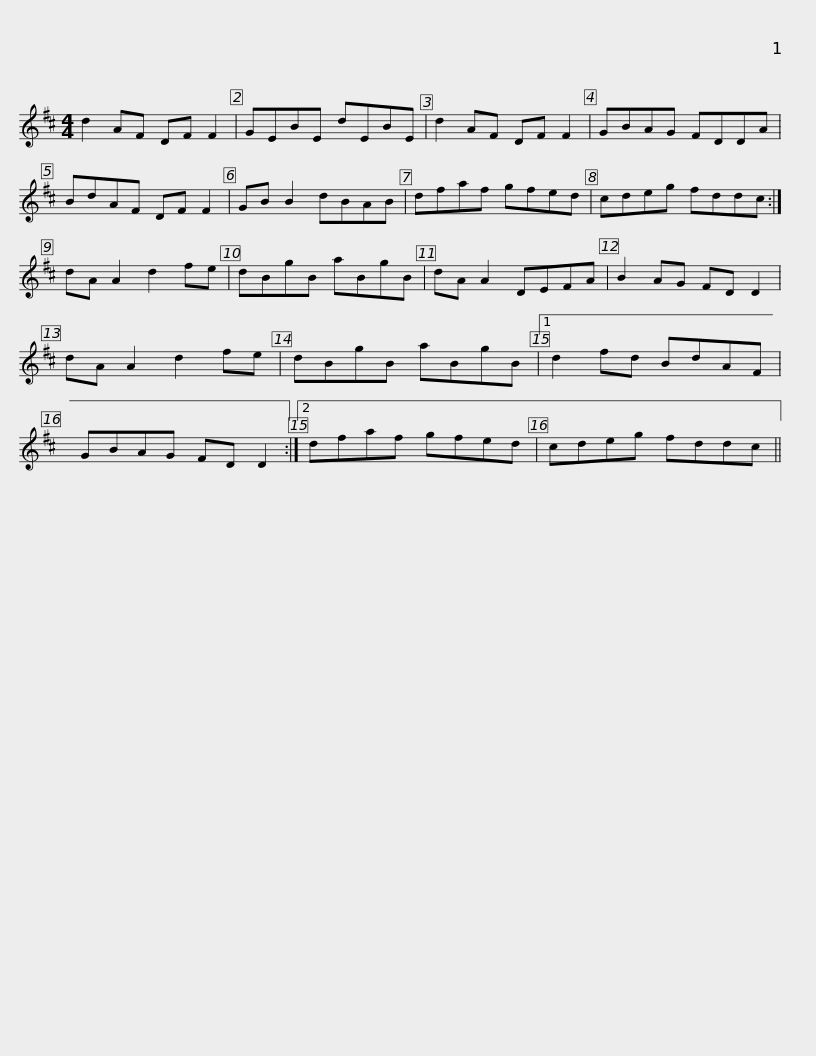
X:1
L:1/8
M:4/4
I:linebreak $
K:D
V:1 treble
V:1
 d2 AF DF F2 | GEBE dEBE | d2 AF DF F2 | GBAG FDDA | BdAF DF F2 | %5
 GB B2 dBAB |$ dfaf gfed | cdeg fddc :| dA A2 d2 fe | dBgB aBgB | %10
 dA A2 DEFA | B2 AG FD D2 |$ dA A2 d2 fe | dBgB aBgB |1 d2 fd BdAF | %15
 GBAG FD D2 :|2 dfaf gfed | cdeg fddc || %18
